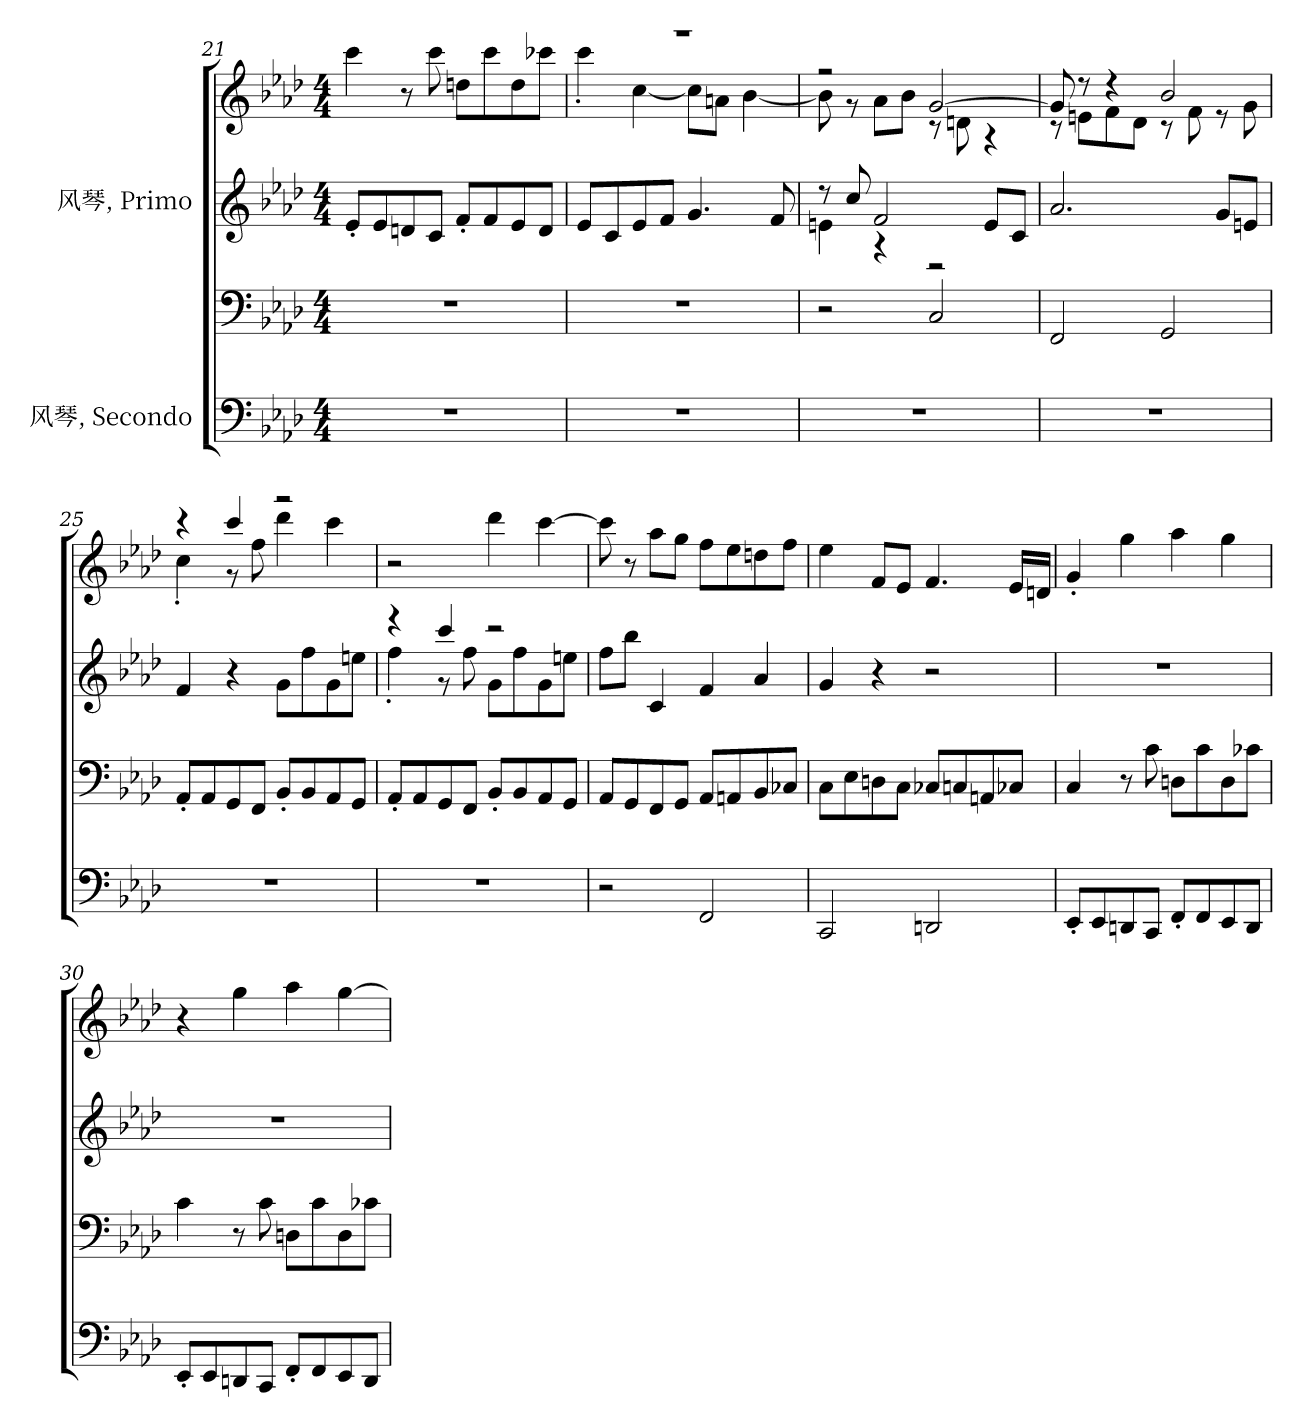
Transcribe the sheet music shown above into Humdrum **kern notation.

**kern	**kern	**kern	**kern
*part2	*part2	*part1	*part1
*staff4	*staff3	*staff2	*staff1
*I"风琴, Secondo	*	*I"风琴, Primo	*
!!LO:LB:g=z
*clefF4	*clefF4	*clefG2	*clefG2
*k[b-e-a-d-]	*k[b-e-a-d-]	*k[b-e-a-d-]	*k[b-e-a-d-]
*M4/4	*M4/4	*M4/4	*M4/4
=21	=21	=21	=21
1r	1r	8e-'/L	4ccc\
.	.	8e-/	.
.	.	8dn/	8r
.	.	8c/J	8ccc\
.	.	8f'/L	8ddn\L
.	.	8f/	8ccc\
.	.	8e-/	8dd\
.	.	8d/J	8ccc-X\J
=22	=22	=22	=22
*	*	*	*^
1r	1r	8e-/L	1r	4ccc'\
.	.	8c/	.	.
.	.	8e-/	.	[4cc\
.	.	8f/J	.	.
.	.	4.g/	.	8cc\L]
.	.	.	.	8an\J
.	.	.	.	[4b-\
.	.	8f/	.	.
=23	=23	=23	=23	=23
*	*	*^	*	*
1r	2r	8r	4en\	2r	8b-\]
.	.	8cc/	.	.	8r
.	.	2f/	4r	.	8a-\L
.	.	.	.	.	8b-\J
.	2C/	.	2r	[2g/	8r
.	.	.	.	.	8dn\
.	.	8e/L	.	.	4r
.	.	8c/J	.	.	.
*	*	*v	*v	*	*
=24	=24	=24	=24	=24
1r	2FF/	2.a-/	8g/]	8r
.	.	.	8r	8en\L
.	.	.	4r	8f\
.	.	.	.	8d-\J
.	2GG/	.	2b-/	8r
.	.	.	.	8f\
.	.	8g/L	.	8r
.	.	8en/J	.	8g\
!!LO:LB:g=z	!!
=25	=25	=25	=25	=25
1r	8AA-'/L	4f/	4r	4cc'\
.	8AA-/	.	.	.
.	8GG/	4r	4ccc/	8r
.	8FF/J	.	.	8ff\
.	8BB-'/L	8g\L	2r	4ddd-\
.	8BB-/	8ff\	.	.
.	8AA-/	8g\	.	4ccc\
.	8GG/J	8een\J	.	.
*	*	*	*v	*v
=26	=26	=26	=26
*	*	*^	*
1r	8AA-'/L	4r	4ff'\	2r
.	8AA-/	.	.	.
.	8GG/	4ccc/	8r	.
.	8FF/J	.	8ff\	.
.	8BB-'/L	2r	8g\L	4ddd-\
.	8BB-/	.	8ff\	.
.	8AA-/	.	8g\	[4ccc\
.	8GG/J	.	8een\J	.
*	*	*v	*v	*
=27	=27	=27	=27
2r	8AA-/L	8ff\L	8ccc\]
.	8GG/	8bb-\J	8r
.	8FF/	4c/	8aa-\L
.	8GG/J	.	8gg\J
2FF/	8AA-/L	4f/	8ff\L
.	8AAn/	.	8ee-\
.	8BB-/	4a-/	8ddn\
.	8C-X/J	.	8ff\J
!!LO:PB:g=z
=28	=28	=28	=28
2CC/	8C\L	4g/	4ee-\
.	8E-\	.	.
.	8Dn\	4r	8f/L
.	8C\J	.	8e-/J
2DDn/	8C-X/L	2r	4.f/
.	8Cn/	.	.
.	8AAn/	.	.
.	8C-X/J	.	16e-/LL
.	.	.	16dn/JJ
=29	=29	=29	=29
8EE-'/L	4C/	1r	4g'/
8EE-/	.	.	.
8DDn/	8r	.	4gg\
8CC/J	8c\	.	.
8FF'/L	8Dn\L	.	4aa-\
8FF/	8c\	.	.
8EE-/	8D\	.	4gg\
8DD/J	8c-X\J	.	.
=30	=30	=30	=30
8EE-'/L	4c\	1r	4r
8EE-/	.	.	.
8DDn/	8r	.	4gg\
8CC/J	8c\	.	.
8FF'/L	8Dn\L	.	4aa-\
8FF/	8c\	.	.
8EE-/	8D\	.	[4gg\
8DD/J	8c-X\J	.	.
=	=	=	=
*-	*-	*-	*-
